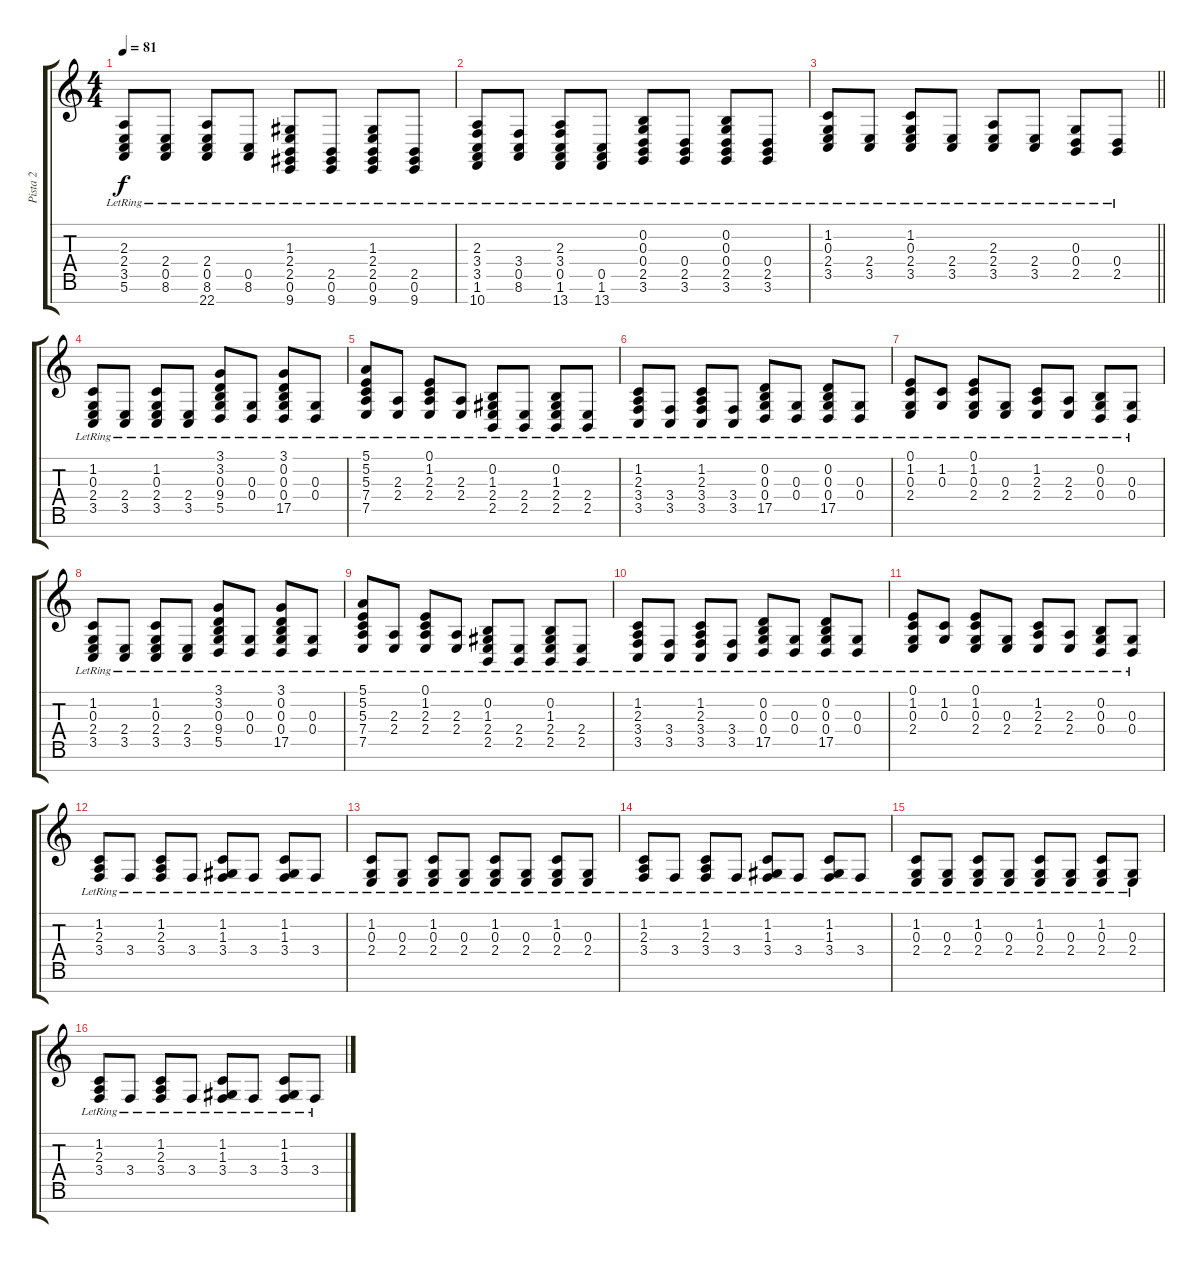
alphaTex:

\track ("Pista 2" "Pista 2") {instrument electricgrandpiano}
\staff {score tabs}
\tuning (E4 B3 G3 D3 A2 E2 B1) {hide}
\ts (4 4)
\tempo 81
\clef g2
\ks c
(2.3{lr} 2.4{lr} 3.5{lr} 5.6{lr}).8{dy f} (2.4{lr} 0.5{lr} 8.6{lr}).8 (2.4{lr} 0.5{lr} 8.6{lr} 22.7{lr}).8 (0.5{lr} 8.6{lr}).8 (1.3{lr} 2.4{lr} 2.5{lr} 0.6{lr} 9.7{lr}).8 (2.5{lr} 0.6{lr} 9.7{lr}).8 (1.3{lr} 2.4{lr} 2.5{lr} 0.6{lr} 9.7{lr}).8 (2.5{lr} 0.6{lr} 9.7{lr}).8 |
(2.3{lr} 3.4{lr} 3.5{lr} 1.6{lr} 10.7{lr}).8 (3.4{lr} 0.5{lr} 8.6{lr}).8 (2.3{lr} 3.4{lr} 0.5{lr} 1.6{lr} 13.7{lr}).8 (0.5{lr} 1.6{lr} 13.7{lr}).8 (0.2{lr} 0.3{lr} 0.4{lr} 2.5{lr} 3.6{lr}).8 (0.4{lr} 2.5{lr} 3.6{lr}).8 (0.2{lr} 0.3{lr} 0.4{lr} 2.5{lr} 3.6{lr}).8 (0.4{lr} 2.5{lr} 3.6{lr}).8 |
\barLineRight lightlight
(1.2{lr} 0.3{lr} 2.4{lr} 3.5{lr}).8 (2.4{lr} 3.5{lr}).8 (1.2{lr} 0.3{lr} 2.4{lr} 3.5{lr}).8 (2.4{lr} 3.5{lr}).8 (2.3{lr} 2.4{lr} 3.5{lr}).8 (2.4{lr} 3.5{lr}).8 (0.3{lr} 0.4{lr} 2.5{lr}).8 (0.4{lr} 2.5{lr}).8 |
(1.2{lr} 0.3{lr} 2.4{lr} 3.5{lr}).8 (2.4{lr} 3.5{lr}).8 (1.2{lr} 0.3{lr} 2.4{lr} 3.5{lr}).8 (2.4{lr} 3.5{lr}).8 (3.1{lr} 3.2{lr} 0.3{lr} 9.4{lr} 5.5{lr}).8 (0.3{lr} 0.4{lr}).8 (3.1{lr} 0.2{lr} 0.3{lr} 0.4{lr} 17.5{lr}).8 (0.3{lr} 0.4{lr}).8 |
(5.1{lr} 5.2{lr} 5.3{lr} 7.4{lr} 7.5{lr}).8 (2.3{lr} 2.4{lr}).8 (0.1{lr} 1.2{lr} 2.3{lr} 2.4{lr}).8 (2.3{lr} 2.4{lr}).8 (0.2{lr} 1.3{lr} 2.4{lr} 2.5{lr}).8 (2.4{lr} 2.5{lr}).8 (0.2{lr} 1.3{lr} 2.4{lr} 2.5{lr}).8 (2.4{lr} 2.5{lr}).8 |
(1.2{lr} 2.3{lr} 3.4{lr} 3.5{lr}).8 (3.4{lr} 3.5{lr}).8 (1.2{lr} 2.3{lr} 3.4{lr} 3.5{lr}).8 (3.4{lr} 3.5{lr}).8 (0.2{lr} 0.3{lr} 0.4{lr} 17.5{lr}).8 (0.3{lr} 0.4{lr}).8 (0.2{lr} 0.3{lr} 0.4{lr} 17.5{lr}).8 (0.3{lr} 0.4{lr}).8 |
(0.1{lr} 1.2{lr} 0.3{lr} 2.4{lr}).8 (1.2{lr} 0.3{lr}).8 (0.1{lr} 1.2{lr} 0.3{lr} 2.4{lr}).8 (0.3{lr} 2.4{lr}).8 (1.2{lr} 2.3{lr} 2.4{lr}).8 (2.3{lr} 2.4{lr}).8 (0.2{lr} 0.3{lr} 0.4{lr}).8 (0.3{lr} 0.4{lr}).8 |
(1.2{lr} 0.3{lr} 2.4{lr} 3.5{lr}).8{volume 13 instrument acousticgrandpiano} (2.4{lr} 3.5{lr}).8 (1.2{lr} 0.3{lr} 2.4{lr} 3.5{lr}).8 (2.4{lr} 3.5{lr}).8 (3.1{lr} 3.2{lr} 0.3{lr} 9.4{lr} 5.5{lr}).8 (0.3{lr} 0.4{lr}).8 (3.1{lr} 0.2{lr} 0.3{lr} 0.4{lr} 17.5{lr}).8 (0.3{lr} 0.4{lr}).8 |
(5.1{lr} 5.2{lr} 5.3{lr} 7.4{lr} 7.5{lr}).8 (2.3{lr} 2.4{lr}).8 (0.1{lr} 1.2{lr} 2.3{lr} 2.4{lr}).8 (2.3{lr} 2.4{lr}).8 (0.2{lr} 1.3{lr} 2.4{lr} 2.5{lr}).8 (2.4{lr} 2.5{lr}).8 (0.2{lr} 1.3{lr} 2.4{lr} 2.5{lr}).8 (2.4{lr} 2.5{lr}).8 |
(1.2{lr} 2.3{lr} 3.4{lr} 3.5{lr}).8 (3.4{lr} 3.5{lr}).8 (1.2{lr} 2.3{lr} 3.4{lr} 3.5{lr}).8 (3.4{lr} 3.5{lr}).8 (0.2{lr} 0.3{lr} 0.4{lr} 17.5{lr}).8 (0.3{lr} 0.4{lr}).8 (0.2{lr} 0.3{lr} 0.4{lr} 17.5{lr}).8 (0.3{lr} 0.4{lr}).8 |
(0.1{lr} 1.2{lr} 0.3{lr} 2.4{lr}).8 (1.2{lr} 0.3{lr}).8 (0.1{lr} 1.2{lr} 0.3{lr} 2.4{lr}).8 (0.3{lr} 2.4{lr}).8 (1.2{lr} 2.3{lr} 2.4{lr}).8 (2.3{lr} 2.4{lr}).8 (0.2{lr} 0.3{lr} 0.4{lr}).8 (0.3{lr} 0.4{lr}).8 |
(1.2{lr} 2.3{lr} 3.4{lr}).8 3.4{lr}.8 (1.2{lr} 2.3{lr} 3.4{lr}).8 3.4{lr}.8 (1.2{lr} 1.3{lr} 3.4{lr}).8 3.4{lr}.8 (1.2{lr} 1.3{lr} 3.4{lr}).8 3.4{lr}.8 |
(1.2{lr} 0.3{lr} 2.4{lr}).8 (0.3{lr} 2.4{lr}).8 (1.2{lr} 0.3{lr} 2.4{lr}).8 (0.3{lr} 2.4{lr}).8 (1.2{lr} 0.3{lr} 2.4{lr}).8 (0.3{lr} 2.4{lr}).8 (1.2{lr} 0.3{lr} 2.4{lr}).8 (0.3{lr} 2.4{lr}).8 |
(1.2{lr} 2.3{lr} 3.4{lr}).8 3.4{lr}.8 (1.2{lr} 2.3{lr} 3.4{lr}).8 3.4{lr}.8 (1.2{lr} 1.3{lr} 3.4{lr}).8 3.4{lr}.8 (1.2{lr} 1.3{lr} 3.4{lr}).8 3.4{lr}.8 |
(1.2{lr} 0.3{lr} 2.4{lr}).8 (0.3{lr} 2.4{lr}).8 (1.2{lr} 0.3{lr} 2.4{lr}).8 (0.3{lr} 2.4{lr}).8 (1.2{lr} 0.3{lr} 2.4{lr}).8 (0.3{lr} 2.4{lr}).8 (1.2{lr} 0.3{lr} 2.4{lr}).8 (0.3{lr} 2.4{lr}).8 |
(1.2{lr} 2.3{lr} 3.4{lr}).8 3.4{lr}.8 (1.2{lr} 2.3{lr} 3.4{lr}).8 3.4{lr}.8 (1.2{lr} 1.3{lr} 3.4{lr}).8 3.4{lr}.8 (1.2{lr} 1.3{lr} 3.4{lr}).8 3.4{lr}.8
